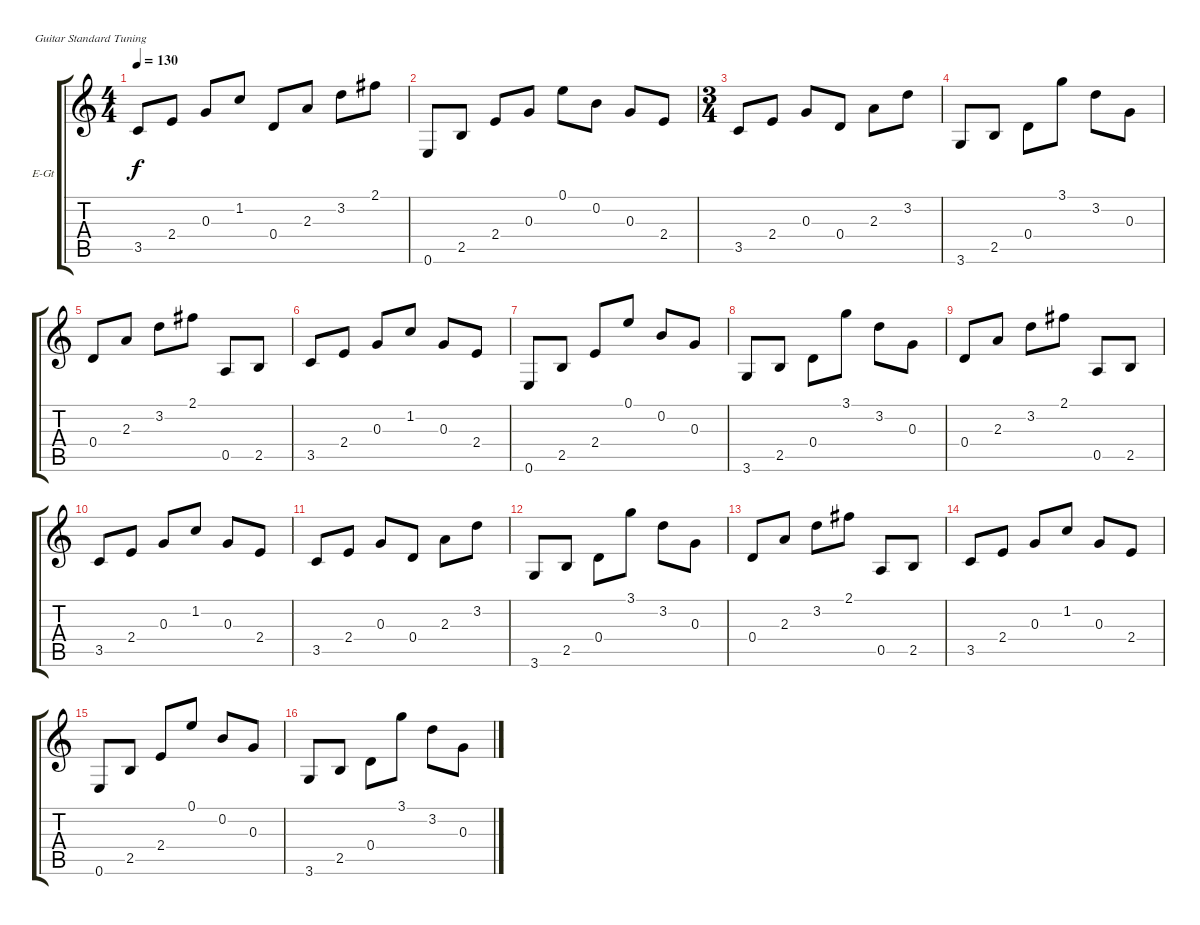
\defaultSystemsLayout 4
\bracketExtendMode groupsimilarinstruments
\firstSystemTrackNameOrientation horizontal
\otherSystemsTrackNameOrientation horizontal
\chordDiagramsInScore
\track ("Clean Electric Guitar" "E-Gt") {instrument electricguitarclean}
\staff {score tabs}
\tuning (E4 B3 G3 D3 A2 E2)
\ts (4 4)
\tempo 130
\clef g2
\scale
0.204013
\ks c
3.5.8{dy f} 2.4.8 0.3.8 1.2.8 0.4.8 2.3.8 3.2.8 2.1.8 |
\scale
0.204013 0.6.8 2.5.8 2.4.8 0.3.8 0.1.8 0.2.8 0.3.8 2.4.8 |
\ts (3 4)
\scale
0.38796 3.5.8 2.4.8 0.3.8 0.4.8 2.3.8 3.2.8 |
\scale
0.204013 3.6.8 2.5.8 0.4.8 3.1.8 3.2.8 0.3.8 |
\scale
0.25 0.4.8 2.3.8 3.2.8 2.1.8 0.5.8 2.5.8 |
\scale
0.25 3.5.8 2.4.8 0.3.8 1.2.8 0.3.8 2.4.8 |
\scale
0.25 0.6.8 2.5.8 2.4.8 0.1.8 0.2.8 0.3.8 |
\scale
0.25 3.6.8 2.5.8 0.4.8 3.1.8 3.2.8 0.3.8 |
\scale
0.25 0.4.8 2.3.8 3.2.8 2.1.8 0.5.8 2.5.8 |
\scale
0.25 3.5.8 2.4.8 0.3.8 1.2.8 0.3.8 2.4.8 |
\scale
0.25 3.5.8 2.4.8 0.3.8 0.4.8 2.3.8 3.2.8 |
\scale
0.25 3.6.8 2.5.8 0.4.8 3.1.8 3.2.8 0.3.8 |
\scale
0.25 0.4.8 2.3.8 3.2.8 2.1.8 0.5.8 2.5.8 |
\scale
0.25 3.5.8 2.4.8 0.3.8 1.2.8 0.3.8 2.4.8 |
\scale
0.25 0.6.8 2.5.8 2.4.8 0.1.8 0.2.8 0.3.8 |
\scale
0.25 3.6.8 2.5.8 0.4.8 3.1.8 3.2.8 0.3.8
